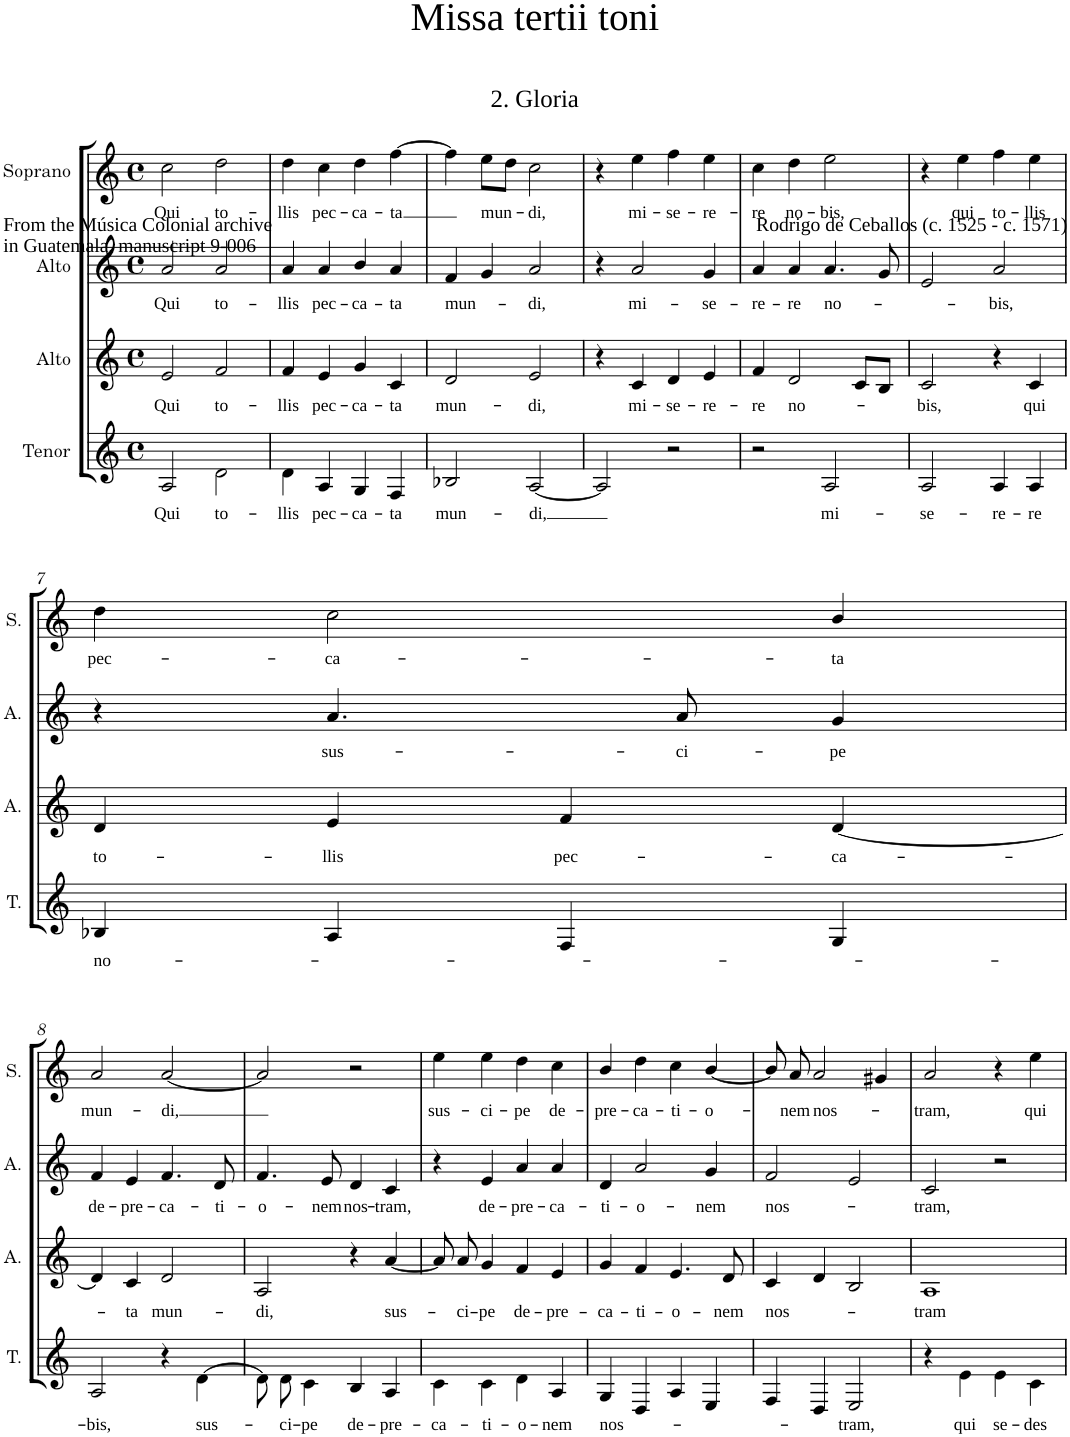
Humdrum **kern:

**kern	**text	**kern	**text	**kern	**text	**kern	**text
*part4	*part4	*part3	*part3	*part2	*part2	*part1	*part1
*staff4	*staff4	*staff3	*staff3	*staff2	*staff2	*staff1	*staff1
*I"Tenor	*	*I"Alto	*	*I"Alto	*	*I"Soprano	*
*I'T.	*	*I'A.	*	*I'A.	*	*I'S.	*
*clefG2	*	*clefG2	*	*clefG2	*	*clefG2	*
*Trd7c12	*	*	*	*	*	*	*
*k[]	*	*k[]	*	*k[]	*	*k[]	*
*M4/4	*	*M4/4	*	*M4/4	*	*M4/4	*
*met(c)	*	*met(c)	*	*met(c)	*	*met(c)	*
=1	=1	=1	=1	=1	=1	=1	=1
!	!LO:LY:b	!	!LO:LY:b	!	!LO:LY:b	!	!LO:LY:b
2A/	Qui	2e/	Qui	2a/	Qui	2cc\	Qui
!	!LO:LY:b	!	!LO:LY:b	!	!LO:LY:b	!	!LO:LY:b
2d\	to-	2f/	to-	2a/	to-	2dd\	to-
=2	=2	=2	=2	=2	=2	=2	=2
!	!LO:LY:b	!	!LO:LY:b	!	!LO:LY:b	!	!LO:LY:b
4d\	-llis	4f/	-llis	4a/	-llis	4dd\	-llis
!	!LO:LY:b	!	!LO:LY:b	!	!LO:LY:b	!	!LO:LY:b
4A/	pec-	4e/	pec-	4a/	pec-	4cc\	pec-
!	!LO:LY:b	!	!LO:LY:b	!	!LO:LY:b	!	!LO:LY:b
4G/	-ca-	4g/	-ca-	4b/	-ca-	4dd\	-ca-
!	!LO:LY:b	!	!LO:LY:b	!	!LO:LY:b	!	!LO:LY:b
4F/	-ta	4c/	-ta	4a/	-ta	[4ff\	-ta
=3	=3	=3	=3	=3	=3	=3	=3
!	!LO:LY:b	!	!LO:LY:b	!	!LO:LY:b	!	!
2B-X/	mun-	2d/	mun-	4f/	mun-	4ff\]	.
!	!	!	!	!	!	!	!LO:LY:b
.	.	.	.	4g/	.	8ee\L	mun-
.	.	.	.	.	.	8dd\J	.
!	!LO:LY:b	!	!LO:LY:b	!	!LO:LY:b	!	!LO:LY:b
[2A/	-di,	2e/	-di,	2a/	-di,	2cc\	-di,
=4	=4	=4	=4	=4	=4	=4	=4
2A/]	.	4r	.	4r	.	4r	.
!	!	!	!LO:LY:b	!	!LO:LY:b	!	!LO:LY:b
.	.	4c/	mi-	2a/	mi-	4ee\	mi-
!	!	!	!LO:LY:b	!	!	!	!LO:LY:b
2r	.	4d/	-se-	.	.	4ff\	-se-
!	!	!	!LO:LY:b	!	!LO:LY:b	!	!LO:LY:b
.	.	4e/	-re-	4g/	-se-	4ee\	-re-
=5	=5	=5	=5	=5	=5	=5	=5
!	!	!	!LO:LY:b	!	!LO:LY:b	!	!LO:LY:b
2r	.	4f/	-re	4a/	-re-	4cc\	-re
!	!	!	!LO:LY:b	!	!LO:LY:b	!	!LO:LY:b
.	.	2d/	no-	4a/	-re	4dd\	no-
!	!LO:LY:b	!	!	!	!LO:LY:b	!	!LO:LY:b
2A/	mi-	.	.	4.a/	no-	2ee\	-bis,
.	.	8c/L	.	.	.	.	.
.	.	8B/J	.	8g/	.	.	.
=6	=6	=6	=6	=6	=6	=6	=6
!	!LO:LY:b	!	!LO:LY:b	!	!	!	!
2A/	-se-	2c/	-bis,	2e/	.	4r	.
!	!	!	!	!	!	!	!LO:LY:b
.	.	.	.	.	.	4ee\	qui
!	!LO:LY:b	!	!	!	!LO:LY:b	!	!LO:LY:b
4A/	-re-	4r	.	2a/	-bis,	4ff\	to-
!	!LO:LY:b	!	!LO:LY:b	!	!	!	!LO:LY:b
4A/	-re	4c/	qui	.	.	4ee\	-llis
!!LO:LB:g=z
=7	=7	=7	=7	=7	=7	=7	=7
!	!LO:LY:b	!	!LO:LY:b	!	!	!	!LO:LY:b
4B-X/	no-	4d/	to-	4r	.	4dd\	pec-
!	!	!	!LO:LY:b	!	!LO:LY:b	!	!LO:LY:b
4A/	.	4e/	-llis	4.a/	sus-	2cc\	-ca-
!	!	!	!LO:LY:b	!	!	!	!
4F/	.	4f/	pec-	.	.	.	.
!	!	!	!	!	!LO:LY:b	!	!
.	.	.	.	8a/	-ci-	.	.
!	!	!	!LO:LY:b	!	!LO:LY:b	!	!LO:LY:b
4G/	.	[4d/	-ca-	4g/	-pe	4b/	-ta
!!LO:LB:g=z
=8	=8	=8	=8	=8	=8	=8	=8
!	!LO:LY:b	!	!	!	!LO:LY:b	!	!LO:LY:b
2A/	-bis,	4d/]	.	4f/	de-	2a/	mun-
!	!	!	!LO:LY:b	!	!LO:LY:b	!	!
.	.	4c/	-ta	4e/	-pre-	.	.
!	!	!	!LO:LY:b	!	!LO:LY:b	!	!LO:LY:b
4r	.	2d/	mun-	4.f/	-ca-	[2a/	-di,
!	!LO:LY:b	!	!	!	!	!	!
[4d\	sus-	.	.	.	.	.	.
!	!	!	!	!	!LO:LY:b	!	!
.	.	.	.	8d/	-ti-	.	.
=9	=9	=9	=9	=9	=9	=9	=9
!	!	!	!LO:LY:b	!	!LO:LY:b	!	!
8d\L]	.	2A/	-di,	4.f/	-o-	2a/]	.
!	!LO:LY:b	!	!	!	!	!	!
8d\J	-ci-	.	.	.	.	.	.
!	!LO:LY:b	!	!	!	!	!	!
4c\	-pe	.	.	.	.	.	.
!	!	!	!	!	!LO:LY:b	!	!
.	.	.	.	8e/	-nem	.	.
!	!LO:LY:b	!	!	!	!LO:LY:b	!	!
4B/	de-	4r	.	4d/	nos-	2r	.
!	!LO:LY:b	!	!LO:LY:b	!	!LO:LY:b	!	!
4A/	-pre-	[4a/	sus-	4c/	-tram,	.	.
=10	=10	=10	=10	=10	=10	=10	=10
!	!LO:LY:b	!	!	!	!	!	!LO:LY:b
4c\	-ca-	8a/]	.	4r	.	4ee\	sus-
!	!	!	!LO:LY:b	!	!	!	!
.	.	8a/	-ci-	.	.	.	.
!	!LO:LY:b	!	!LO:LY:b	!	!LO:LY:b	!	!LO:LY:b
4c\	-ti-	4g/	-pe	4e/	de-	4ee\	-ci-
!	!LO:LY:b	!	!LO:LY:b	!	!LO:LY:b	!	!LO:LY:b
4d\	-o-	4f/	de-	4a/	-pre-	4dd\	-pe
!	!LO:LY:b	!	!LO:LY:b	!	!LO:LY:b	!	!LO:LY:b
4A/	-nem	4e/	-pre-	4a/	-ca-	4cc\	de-
=11	=11	=11	=11	=11	=11	=11	=11
!	!LO:LY:b	!	!LO:LY:b	!	!LO:LY:b	!	!LO:LY:b
4G/	nos-	4g/	-ca-	4d/	-ti-	4b/	-pre-
!	!	!	!LO:LY:b	!	!LO:LY:b	!	!LO:LY:b
4D/	.	4f/	-ti-	2a/	-o-	4dd\	-ca-
!	!	!	!LO:LY:b	!	!	!	!LO:LY:b
4A/	.	4.e/	-o-	.	.	4cc\	-ti-
!	!	!	!	!	!LO:LY:b	!	!LO:LY:b
4E/	.	.	.	4g/	-nem	[4b/	-o-
!	!	!	!LO:LY:b	!	!	!	!
.	.	8d/	-nem	.	.	.	.
=12	=12	=12	=12	=12	=12	=12	=12
!	!	!	!LO:LY:b	!	!LO:LY:b	!	!
4F/	.	4c/	nos-	2f/	nos-	8b/]	.
!	!	!	!	!	!	!	!LO:LY:b
.	.	.	.	.	.	8a/	-nem
!	!	!	!	!	!	!	!LO:LY:b
4D/	.	4d/	.	.	.	2a/	nos-
!	!LO:LY:b	!	!	!	!	!	!
2E/	-tram,	2B/	.	2e/	.	.	.
.	.	.	.	.	.	4g#X/	.
=13	=13	=13	=13	=13	=13	=13	=13
!	!	!	!LO:LY:b	!	!LO:LY:b	!	!LO:LY:b
4r	.	1A	-tram	2c/	-tram,	2a/	-tram,
!	!LO:LY:b	!	!	!	!	!	!
4e\	qui	.	.	.	.	.	.
!	!LO:LY:b	!	!	!	!	!	!
4e\	se-	.	.	2r	.	4r	.
!	!LO:LY:b	!	!	!	!	!	!LO:LY:b
4c\	-des	.	.	.	.	4ee\	qui
=	=	=	=	=	=	=	=
*-	*-	*-	*-	*-	*-	*-	*-
